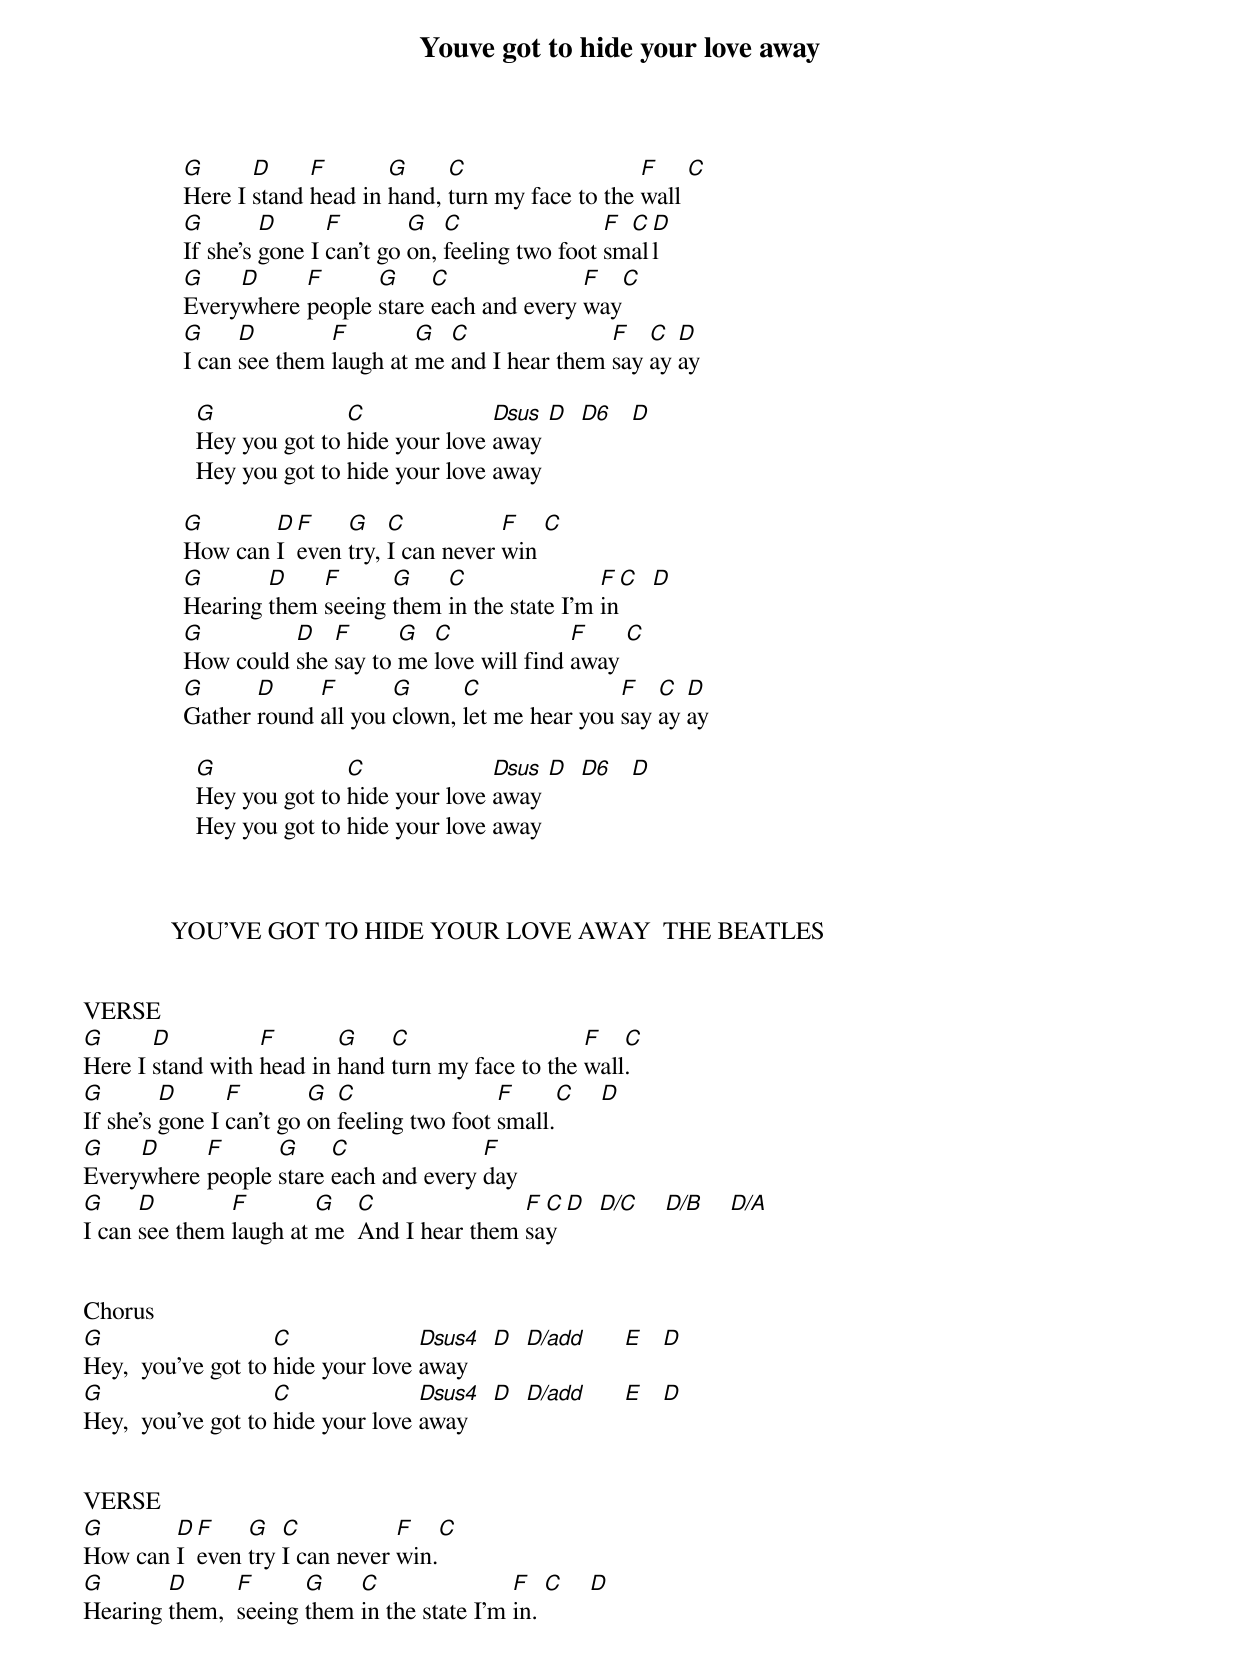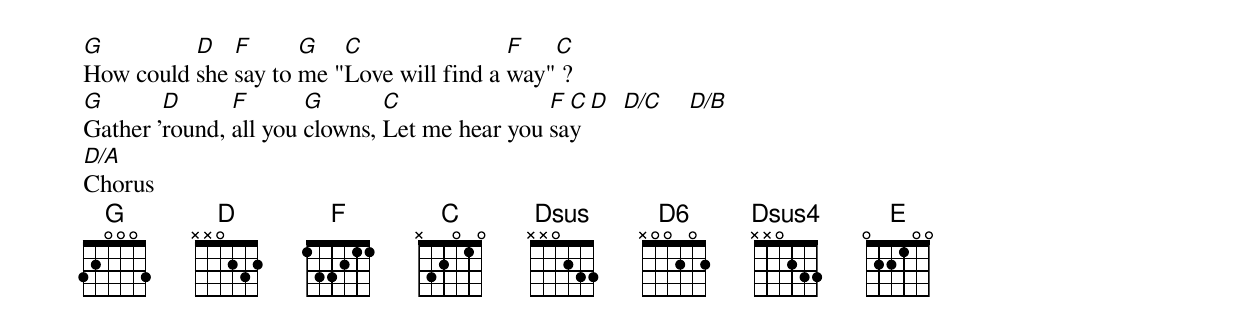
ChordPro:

{title:Youve got to hide your love away}

                [G]Here I [D]stand [F]head in [G]hand, [C]turn my face to the [F]wall [C]
                [G]If she's [D]gone I [F]can't go [G]on, [C]feeling two foot [F]sm[C]al[D]l
                [G]Every[D]where [F]people [G]stare [C]each and every [F]way[C]
                [G]I can [D]see them [F]laugh at [G]me [C]and I hear them [F]say [C]ay [D]ay

                  [G]Hey you got to [C]hide your love [Dsus]away [D]  [D6]   [D]
                  Hey you got to hide your love away

                [G]How can [D]I [F]even [G]try, [C]I can never [F]win [C]
                [G]Hearing [D]them [F]seeing [G]them [C]in the state I'm [F]in[C]  [D]
                [G]How could [D]she [F]say to [G]me [C]love will find [F]away [C]
                [G]Gather [D]round [F]all you [G]clown, [C]let me hear you [F]say [C]ay [D]ay

                  [G]Hey you got to [C]hide your love [Dsus]away [D]  [D6]   [D]
                  Hey you got to hide your love away



              YOU'VE GOT TO HIDE YOUR LOVE AWAY  THE BEATLES


VERSE
[G]Here I [D]stand with [F]head in [G]hand [C]turn my face to the [F]wall[C].
[G]If she's [D]gone I [F]can't go [G]on [C]feeling two foot [F]small.[C]    [D]
[G]Every[D]where [F]people [G]stare [C]each and every [F]day
[G]I can [D]see them [F]laugh at [G]me  [C]And I hear them [F]sa[C]y [D]  [D/C]    [D/B]    [D/A]


Chorus
[G]Hey,  you've got to [C]hide your love [Dsus4]away    [D]  [D/add]      [E]   [D]
[G]Hey,  you've got to [C]hide your love [Dsus4]away    [D]  [D/add]      [E]   [D]


VERSE
[G]How can [D]I [F]even [G]try [C]I can never [F]win.[C]
[G]Hearing [D]them,  [F]seeing [G]them [C]in the state I'm [F]in. [C]    [D]
[G]How could [D]she [F]say to [G]me "[C]Love will find a [F]way"[C] ?
[G]Gather '[D]round, [F]all you [G]clowns, [C]Let me hear you [F]sa[C]y [D]  [D/C]    [D/B]
[D/A]
Chorus
